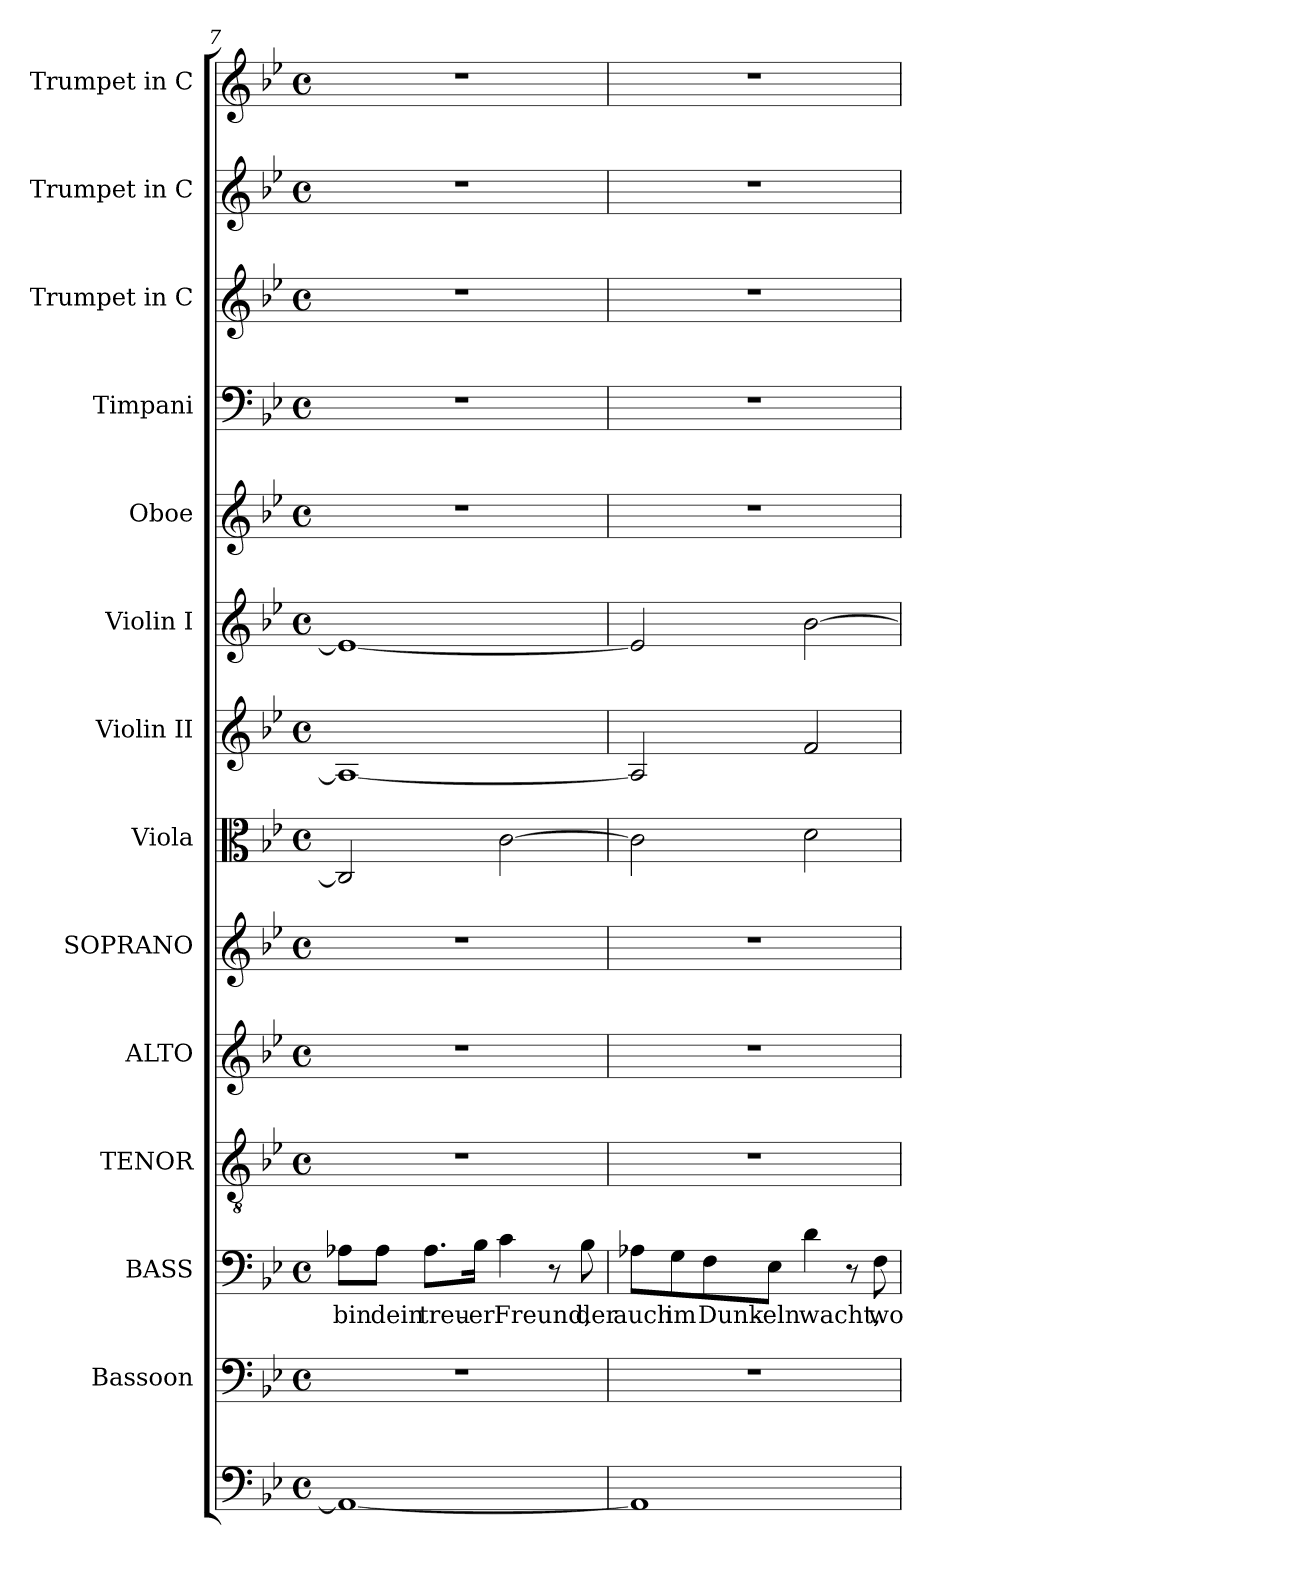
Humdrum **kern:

**kern	**kern	**kern	**text	**kern	**kern	**kern	**kern	**kern	**kern	**kern	**kern	**kern	**kern	**kern
*part14	*part13	*part12	*part12	*part11	*part10	*part9	*part8	*part7	*part6	*part5	*part4	*part3	*part2	*part1
*staff14	*staff13	*staff12	*staff12	*staff11	*staff10	*staff9	*staff8	*staff7	*staff6	*staff5	*staff4	*staff3	*staff2	*staff1
*	*I"Bassoon	*I"BASS	*	*I"TENOR	*I"ALTO	*I"SOPRANO	*I"Viola	*I"Violin II	*I"Violin I	*I"Oboe	*I"Timpani	*I"Trumpet in C	*I"Trumpet in C	*I"Trumpet in C
*	*	*	*	*	*I'Alto	*I'Soprano	*I'Viola	*I'Violin II	*I'Violin I	*I'Oboe	*I'Timp.	*	*	*
*clefF4	*clefF4	*clefF4	*	*clefGv2	*clefG2	*clefG2	*clefC3	*clefG2	*clefG2	*clefG2	*clefF4	*clefG2	*clefG2	*clefG2
*	*	*	*	*ITrd7c12	*	*	*	*	*	*	*	*	*	*
*k[b-e-]	*k[b-e-]	*k[b-e-]	*	*k[b-e-]	*k[b-e-]	*k[b-e-]	*k[b-e-]	*k[b-e-]	*k[b-e-]	*k[b-e-]	*k[b-e-]	*k[b-e-]	*k[b-e-]	*k[b-e-]
*B-:	*B-:	*B-:	*	*B-:	*B-:	*B-:	*B-:	*B-:	*B-:	*B-:	*B-:	*B-:	*B-:	*B-:
*M4/4	*M4/4	*M4/4	*	*M4/4	*M4/4	*M4/4	*M4/4	*M4/4	*M4/4	*M4/4	*M4/4	*M4/4	*M4/4	*M4/4
*met(c)	*met(c)	*met(c)	*	*met(c)	*met(c)	*met(c)	*met(c)	*met(c)	*met(c)	*met(c)	*met(c)	*met(c)	*met(c)	*met(c)
=7	=7	=7	=7	=7	=7	=7	=7	=7	=7	=7	=7	=7	=7	=7
!	!	!	!LO:LY:b:color=#000000	!	!	!	!	!	!	!	!	!	!	!
1AA-i_	1r	8A-Xi\L	bin	1r	1r	1r	2Ci/]	1A-i_	1e-i_	1r	1r	1r	1r	1r
!	!	!	!LO:LY:b:color=#000000	!	!	!	!	!	!	!	!	!	!	!
.	.	8A-i\J	dein	.	.	.	.	.	.	.	.	.	.	.
!	!	!	!LO:LY:b:color=#000000	!	!	!	!	!	!	!	!	!	!	!
.	.	8.A-i\L	treu-	.	.	.	.	.	.	.	.	.	.	.
!	!	!	!LO:LY:b:color=#000000	!	!	!	!	!	!	!	!	!	!	!
.	.	16B-i\Jk	-er	.	.	.	.	.	.	.	.	.	.	.
!	!	!	!LO:LY:b:color=#000000	!	!	!	!	!	!	!	!	!	!	!
.	.	4ci\	Freund,	.	.	.	[2ci\	.	.	.	.	.	.	.
.	.	8r	.	.	.	.	.	.	.	.	.	.	.	.
!	!	!	!LO:LY:b:color=#000000	!	!	!	!	!	!	!	!	!	!	!
.	.	8B-i\	der	.	.	.	.	.	.	.	.	.	.	.
!!LO:LB:g=z
=8	=8	=8	=8	=8	=8	=8	=8	=8	=8	=8	=8	=8	=8	=8
!	!	!	!LO:LY:b:color=#000000	!	!	!	!	!	!	!	!	!	!	!
1AA-i]	1r	8A-Xi\L	auch	1r	1r	1r	2ci\]	2A-i/]	2e-i/]	1r	1r	1r	1r	1r
!	!	!	!LO:LY:b:color=#000000	!	!	!	!	!	!	!	!	!	!	!
.	.	8Gi\	im	.	.	.	.	.	.	.	.	.	.	.
!	!	!	!LO:LY:b:color=#000000	!	!	!	!	!	!	!	!	!	!	!
.	.	8Fi\	Dunk-	.	.	.	.	.	.	.	.	.	.	.
!	!	!	!LO:LY:b:color=#000000	!	!	!	!	!	!	!	!	!	!	!
.	.	8E-i\J	-eln	.	.	.	.	.	.	.	.	.	.	.
!	!	!	!LO:LY:b:color=#000000	!	!	!	!	!	!	!	!	!	!	!
.	.	4di\	wacht,	.	.	.	2di\	2fi/	[2b-i\	.	.	.	.	.
.	.	8r	.	.	.	.	.	.	.	.	.	.	.	.
!	!	!	!LO:LY:b:color=#000000	!	!	!	!	!	!	!	!	!	!	!
.	.	8Fi\	wo	.	.	.	.	.	.	.	.	.	.	.
=	=	=	=	=	=	=	=	=	=	=	=	=	=	=
*-	*-	*-	*-	*-	*-	*-	*-	*-	*-	*-	*-	*-	*-	*-
